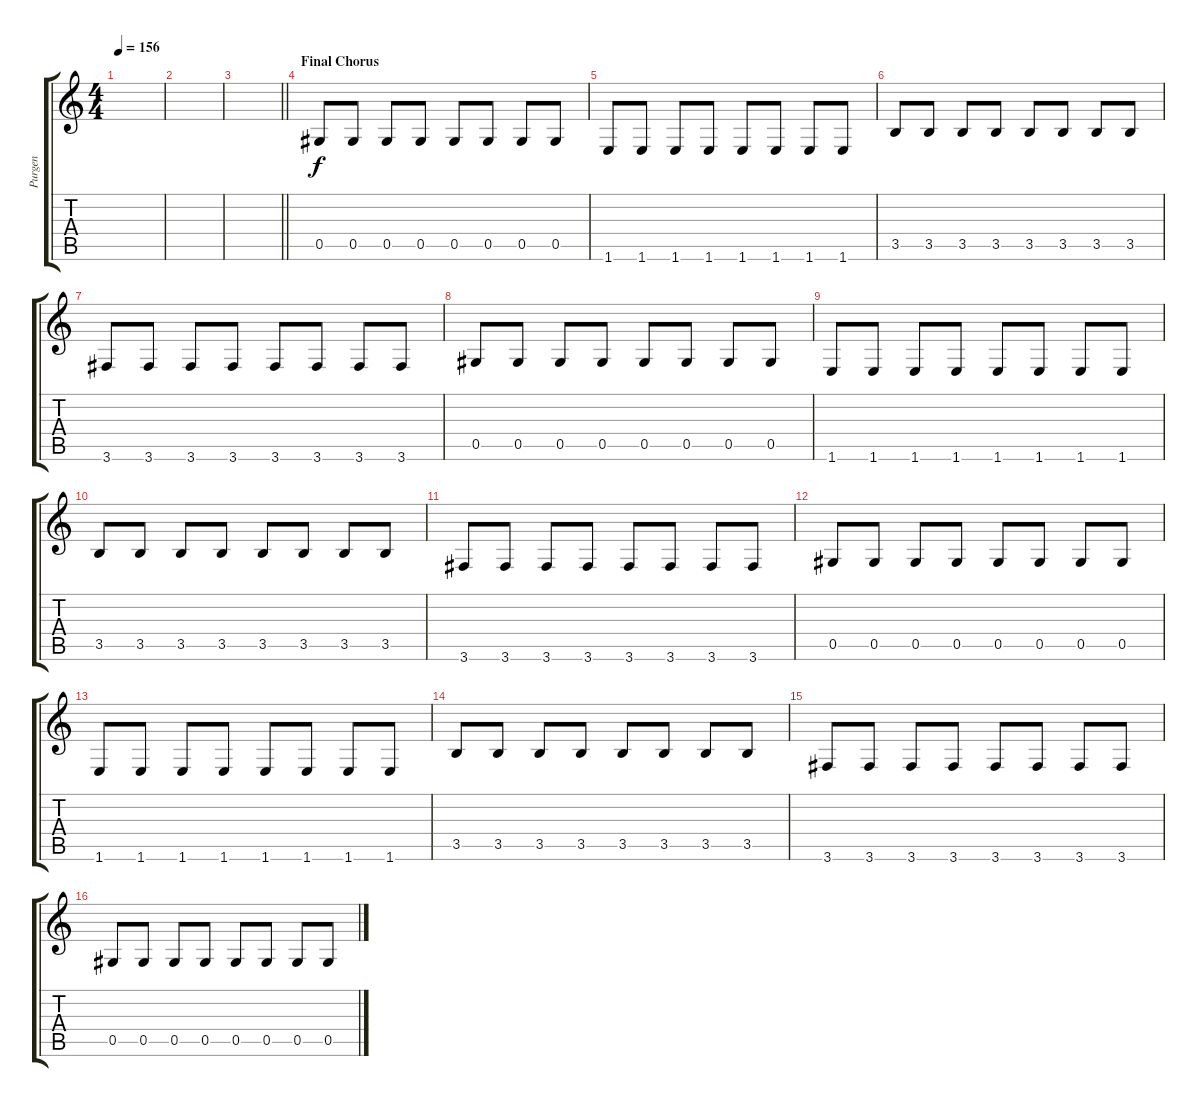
\track ("Purgen" "Purgen") {instrument electricbassfinger}
\staff {score tabs}
\tuning (Eb4 Bb3 Gb3 Db3 Ab2 Eb2) {hide}
\ts (4 4)
\tempo 156
\clef g2
\ks c
|
|
\barLineRight lightlight
|
\section ("" "Final Chorus")
0.5.8 0.5.8 0.5.8 0.5.8 0.5.8 0.5.8 0.5.8 0.5.8 |
1.6.8 1.6.8 1.6.8 1.6.8 1.6.8 1.6.8 1.6.8 1.6.8 |
3.5.8 3.5.8 3.5.8 3.5.8 3.5.8 3.5.8 3.5.8 3.5.8 |
3.6.8 3.6.8 3.6.8 3.6.8 3.6.8 3.6.8 3.6.8 3.6.8 |
0.5.8 0.5.8 0.5.8 0.5.8 0.5.8 0.5.8 0.5.8 0.5.8 |
1.6.8 1.6.8 1.6.8 1.6.8 1.6.8 1.6.8 1.6.8 1.6.8 |
3.5.8 3.5.8 3.5.8 3.5.8 3.5.8 3.5.8 3.5.8 3.5.8 |
3.6.8 3.6.8 3.6.8 3.6.8 3.6.8 3.6.8 3.6.8 3.6.8 |
0.5.8 0.5.8 0.5.8 0.5.8 0.5.8 0.5.8 0.5.8 0.5.8 |
1.6.8 1.6.8 1.6.8 1.6.8 1.6.8 1.6.8 1.6.8 1.6.8 |
3.5.8 3.5.8 3.5.8 3.5.8 3.5.8 3.5.8 3.5.8 3.5.8 |
3.6.8 3.6.8 3.6.8 3.6.8 3.6.8 3.6.8 3.6.8 3.6.8 |
0.5.8 0.5.8 0.5.8 0.5.8 0.5.8 0.5.8 0.5.8 0.5.8
